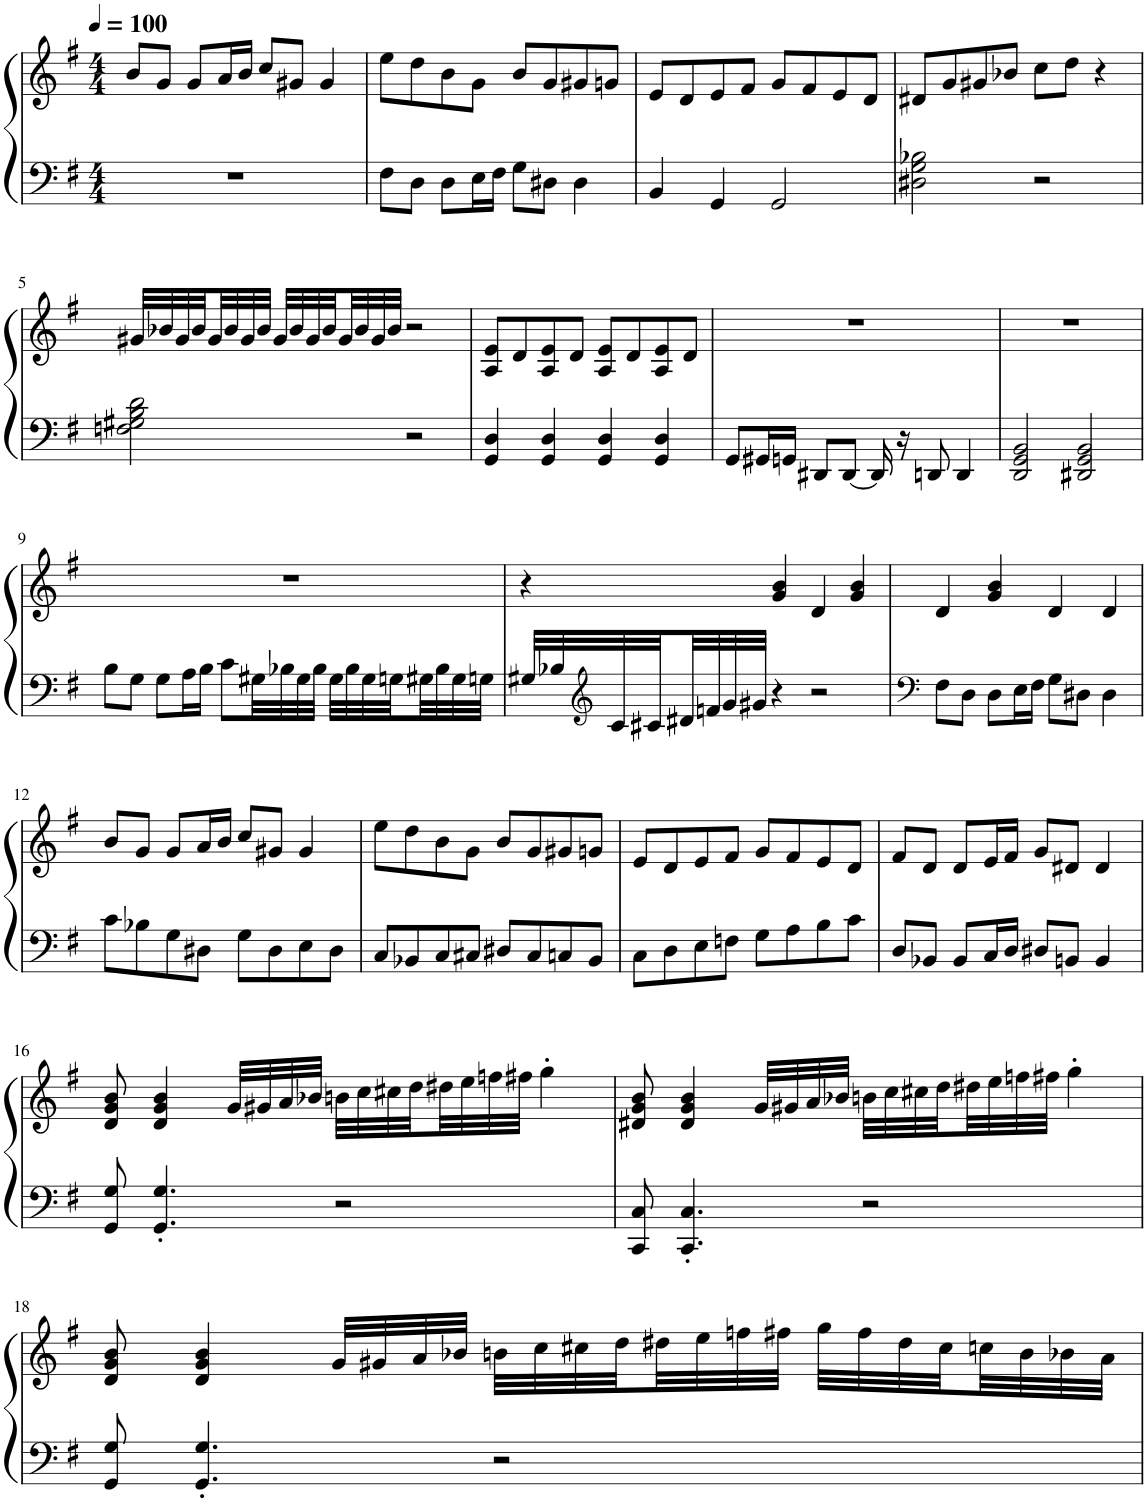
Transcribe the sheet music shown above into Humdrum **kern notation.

**kern	**kern
*part1	*part1
*staff2	*staff1
*I"Piano	*
*I'Pno.	*
*clefF4	*clefG2
*k[f#]	*k[f#]
*M4/4	*M4/4
*MM100	*MM100
=1	=1
1r	8b/L
.	8g/J
.	8g/L
.	16a/L
.	16b/JJ
.	8cc/L
.	8g#X/J
.	4g#/
=2	=2
8F#\L	8ee\L
8D\J	8dd\
8D\L	8b\
16E\L	8g\J
16F#\JJ	.
8G\L	8b/L
8D#X\J	8g/
4D#\	8g#X/
.	8gn/J
=3	=3
4BB/	8e/L
.	8d/
4GG/	8e/
.	8f#/J
2GG/	8g/L
.	8f#/
.	8e/
.	8d/J
=4	=4
2D#X\ 2G\ 2B-X\	8d#X/L
.	8g/
.	8g#X/
.	8b-X/J
2r	8cc\L
.	8dd\J
.	4r
!!LO:LB:g=z
=5	=5
2Fn\ 2G#X\ 2B\ 2d\	32g#X/LLL
.	32b-X/
.	32g#/
.	32b-/
.	32g#/
.	32b-/
.	32g#/
.	32b-/JJJ
.	32g#/LLL
.	32b-/
.	32g#/
.	32b-/
.	32g#/
.	32b-/
.	32g#/
.	32b-/JJJ
2r	2r
=6	=6
4GG/ 4D/	8A/ 8e/L
.	8d/
4GG/ 4D/	8A/ 8e/
.	8d/J
4GG/ 4D/	8A/ 8e/L
.	8d/
4GG/ 4D/	8A/ 8e/
.	8d/J
=7	=7
8GG/L	1r
16GG#X/L	.
16GGn/JJ	.
8DD#X/L	.
[8DD#/J	.
16DD#/]	.
16r	.
8DDn/	.
4DD/	.
=8	=8
2DD/ 2GG/ 2BB/	1r
2DD#X/ 2GG/ 2BB/	.
!!LO:LB:g=z
=9	=9
8B\L	1r
8G\J	.
8G\L	.
16A\L	.
16B\JJ	.
8c\L	.
32G#X\LL	.
32B-X\	.
32G#\	.
32B-\JJJ	.
32G#\LLL	.
32B-\	.
32G#\	.
32Gn\	.
32G#X\	.
32B-\	.
32G#\	.
32Gn\JJJ	.
=10	=10
32G#X/LLL	4r
32B-X/	.
*clefG2	*
32c/	.
32c#X/	.
32d#X/	.
32fn/	.
32g/	.
32g#X/JJJ	.
4r	4g/ 4b/
2r	4d/
.	4g/ 4b/
=11	=11
*clefF4	*
8F#\L	4d/
8D\J	.
8D\L	4g/ 4b/
16E\L	.
16F#\JJ	.
8G\L	4d/
8D#X\J	.
4D#\	4d/
!!LO:LB:g=z
=12	=12
8c\L	8b/L
8B-X\	8g/J
8G\	8g/L
8D#X\J	16a/L
.	16b/JJ
8G\L	8cc/L
8D#\	8g#X/J
8E\	4g#/
8D#\J	.
=13	=13
8C/L	8ee\L
8BB-X/	8dd\
8C/	8b\
8C#X/J	8g\J
8D#X/L	8b/L
8C#/	8g/
8Cn/	8g#X/
8BB-/J	8gn/J
=14	=14
8C\L	8e/L
8D\	8d/
8E\	8e/
8Fn\J	8f#/J
8G\L	8g/L
8A\	8f#/
8B\	8e/
8c\J	8d/J
=15	=15
8D/L	8f#/L
8BB-X/J	8d/J
8BB-/L	8d/L
16C/L	16e/L
16D/JJ	16f#/JJ
8D#X/L	8g/L
8BBn/J	8d#X/J
4BB/	4d#/
!!LO:LB:g=z
=16	=16
8GG/ 8G/	8d/ 8g/ 8b/
4.GG/' 4.G/'	4d/ 4g/ 4b/
.	32g/LLL
.	32g#X/
.	32a/
.	32b-X/JJJ
2r	32bn\LLL
.	32cc\
.	32cc#X\
.	32dd\
.	32dd#X\
.	32ee\
.	32ffn\
.	32ff#X\JJJ
.	4gg'\
=17	=17
8CC/ 8C/	8d#X/ 8g/ 8b/
4.CC/' 4.C/'	4d#/ 4g/ 4b/
.	32g/LLL
.	32g#X/
.	32a/
.	32b-X/JJJ
2r	32bn\LLL
.	32cc\
.	32cc#X\
.	32dd\
.	32dd#X\
.	32ee\
.	32ffn\
.	32ff#X\JJJ
.	4gg'\
!!LO:LB:g=z
=18	=18
8GG/ 8G/	8d/ 8g/ 8b/
4.GG/' 4.G/'	4d/ 4g/ 4b/
.	32g/LLL
.	32g#X/
.	32a/
.	32b-X/JJJ
2r	32bn\LLL
.	32cc\
.	32cc#X\
.	32dd\
.	32dd#X\
.	32ee\
.	32ffn\
.	32ff#X\JJJ
.	32gg\LLL
.	32ff#\
.	32dd#\
.	32cc#\
.	32ccn\
.	32b\
.	32b-X\
.	32a\JJJ
=	=
*-	*-
